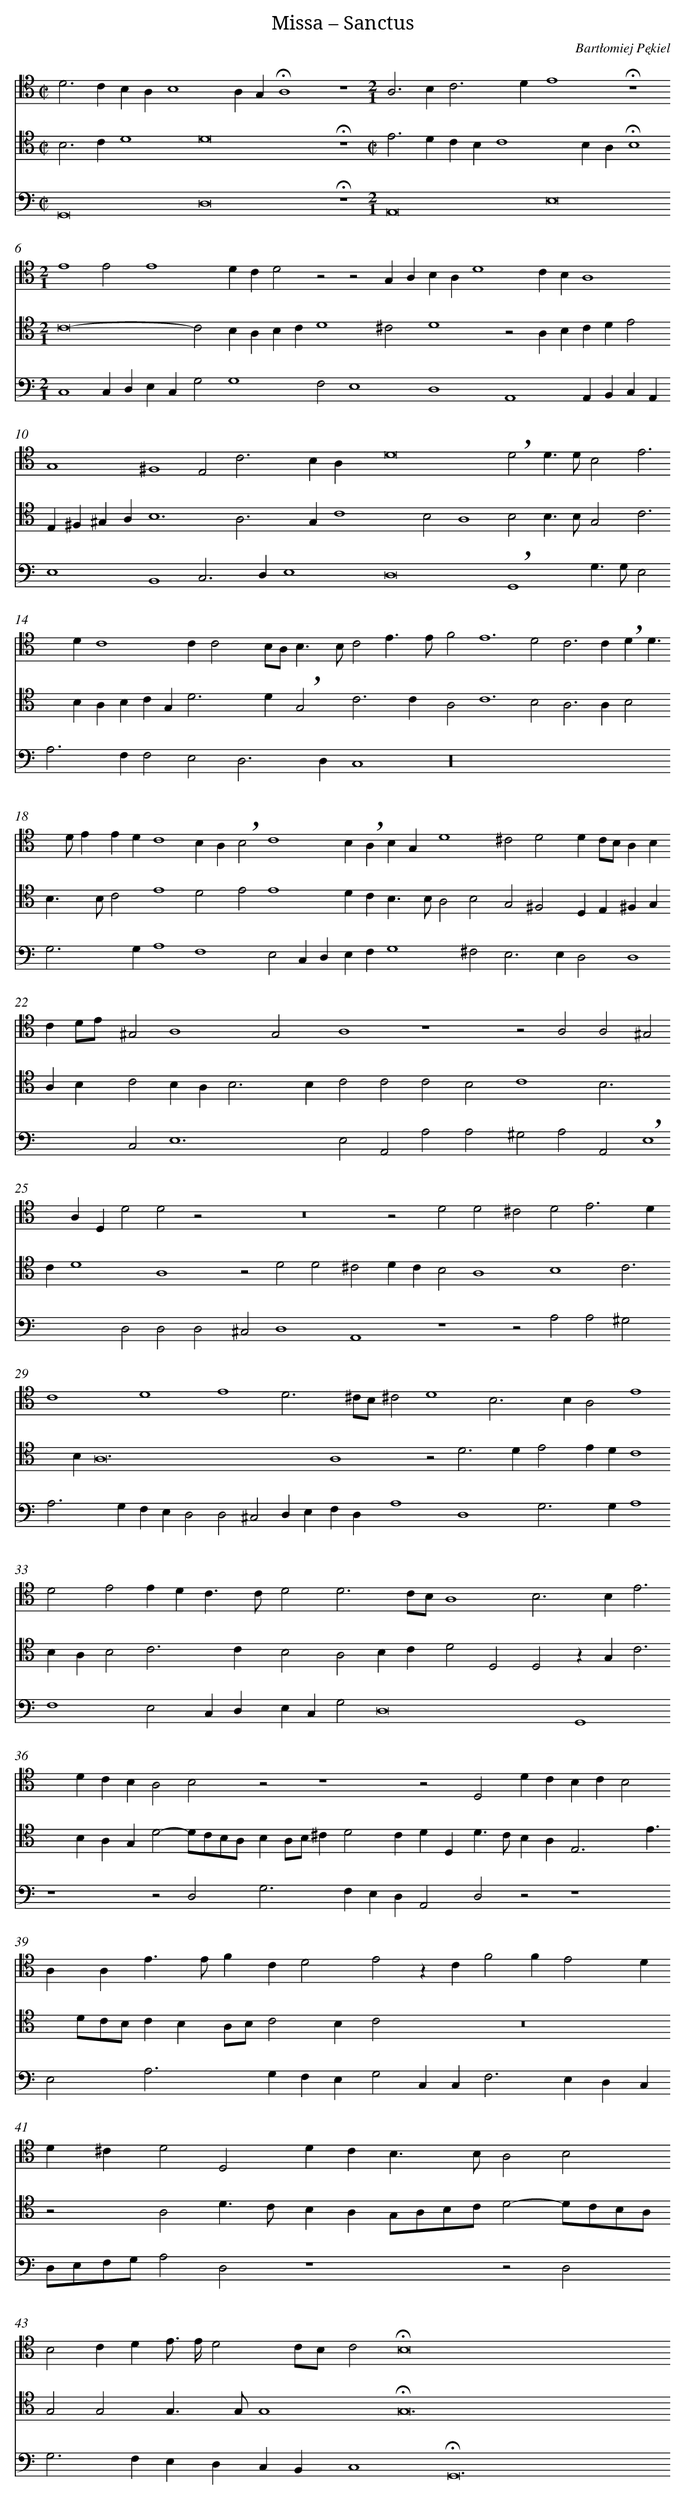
X:1
T: Missa – Sanctus
C: Bartłomiej Pękiel
L: 1/4
M: C|
V: 1 clef=tenor
V: 2 clef=tenor
V: 3 clef=bass
K: C
[V:1] D2>C2B,A,B,4 [|]
[V:2] B,2>C2D4 [|]
[V:3] G,,8 [|]
[V:1] A,G,!fermata!A,4 [|]
[V:2] D8 [|]
[V:3] D,8 [|]
[V:1] z4 [|]
[V:2] !fermata!z4 [|]
[V:3] !fermata!z4 [|]
[V:1] [M:2/1]A,2>B,2C3D [|]
[V:2] [M:C|]E2>D2CB,C4 [|]
[V:3] [M:2/1]A,,8 [|]
[V:1] E4!fermata!z4 [|]
[V:2] B,A,!fermata!B,4 [|]
[V:3] E,8 [|]
[V:1] [M:2/1]E4E2E4 [|]
[V:2] [M:2/1]C8- [|]
[V:3] [M:2/1]C,4C,D,E,C, [|]
[V:1] DCD2z2 [|]
[V:2] C2B,A,B,CD4 [|]
[V:3] G,2G,4F,2 [|]
[V:1] z2G,A,B,A,D4 [|]
[V:2] ^C2D4 [|]
[V:3] E,4D,4 [|]
[V:1] CB,A,4 [|]
[V:2] z2A,B,CDE2 [|]
[V:3] A,,4A,,B,,C,A,, [|]
[V:1] G,4^F,4 [|]
[V:2] E,^F,^G,A,B,6 [|]
[V:3] E,4B,,4 [|]
[V:1] E,2C2>B,2A,x [|]
[V:2] A,2>G,2C4 [|]
[V:3] C,2>D,2E,4 [|]
[V:1] D8 [|]
[V:2] B,2A,4 [|]
[V:3] D,8 [|]
[V:1] !breath!D2D>DB,2E3 [|]
[V:2] B,2B,>B,G,2C3 [|]
[V:3] !breath!G,,4G,>G,E,2 [|]
[V:1] DC4CC2 [|]
[V:2] B,A,B,CG,D3 [|]
[V:3] A,2>F,2F,2E,2 [|]
[V:1] B,/A,<B,B,/C2E3/E/ [|]
[V:2] D!breath!G,2C3C [|]
[V:3] D,2>D,2C,4 [|]
[V:1] F2E6 [|]
[V:2] A,2C6 [|]
[V:3] z16 [|]
[V:1] D2C2>C2!breath!DD3/ [|]
[V:2] B,2A,2>A,2B,2 [|]
[V:3]  [|]
[V:1] D/EEDC4 [|]
[V:2] B,>B,C2E4 [|]
[V:3] G,2>G,2A,4 [|]
[V:1] B,A,!breath!B,2C4 [|]
[V:2] D2E2E4 [|]
[V:3] F,4E,2C,D, [|]
[V:1] B,!breath!A,B,G,D4 [|]
[V:2] DCB,>B,A,2B,2 [|]
[V:3] E,F,G,4^F,2 [|]
[V:1] ^C2D2DC/B,/A,B, [|]
[V:2] G,2^F,2D,E,^F,G, [|]
[V:3] E,2>E,2D,2D,4 [|]
[V:1] CD/E/^G,2A,4 [|]
[V:2] A,B,C2B,A,B,3 [|]
[V:3] C,2E,6 [|]
[V:1] G,2A,4z4 [|]
[V:2] B,C2C2C2 [|]
[V:3] E,2A,,2A,2 [|]
[V:1] z2A,2A,2 [|]
[V:2] B,2C4B,3 [|]
[V:3] A,2^G,2A,2A,,2 [|]
[V:1] ^G,2A,D,D2D2 [|]
[V:2] CD4A,4 [|]
[V:3] !breath!E,4D,2D,2 [|]
[V:1] z2z8 [|]
[V:2] z2D2D2 [|]
[V:3] D,2^C,2D,4 [|]
[V:1] z2D2D2 [|]
[V:2] ^C2DCB,2A,4 [|]
[V:3] A,,4z4 [|]
[V:1] ^C2D2E3D [|]
[V:2] B,4C3 [|]
[V:3] z2A,2A,2^G,2 [|]
[V:1] C4D4 [|]
[V:2] B,A,12 [|]
[V:3] A,2>G,2F,E,D,2 [|]
[V:1] E4D3^C/B,/ [|]
[V:2] A,4 [|]
[V:3] D,2^C,2D,E,F,D, [|]
[V:1] ^C2D4B,3 [|]
[V:2] z2D3D [|]
[V:3] A,4D,4 [|]
[V:1] B,A,2E4 [|]
[V:2] E2EDC4 [|]
[V:3] G,2>G,2A,4 [|]
[V:1] D2E2EDC3/C/ [|]
[V:2] B,A,B,2C3C [|]
[V:3] F,4E,2C,D, [|]
[V:1] D2D3C/B,/A,4 [|]
[V:2] B,2A,2B,CD2 [|]
[V:3] E,C,G,2D,8 [|]
[V:1] B,2>B,2E3 [|]
[V:2] D,2D,2zG,C3 [|]
[V:3] G,,4 [|]
[V:1] DCB,A,2B,2 [|]
[V:2] B,A,G,D2-D/C/B,/A,/ [|]
[V:3] z4z2D,2 [|]
[V:1] z2z4z2 [|]
[V:2] B,A,/B,/^CD2CDD, [|]
[V:3] G,2>F,2E,D,A,,2 [|]
[V:1] D,2DCB,CB,2 [|]
[V:2] D>CB,A,2<E,2E3/ [|]
[V:3] D,2z2z4 [|]
[V:1] A,A,E>EFCD2 [|]
[V:2] D/C/B,/CB,A,/B,/C2B, [|]
[V:3] E,2A,2>G,2F,E, [|]
[V:1] E2zCF2FE2 [|]
[V:2] C2z8 [|]
[V:3] G,2C,C,2<F,2E, [|]
[V:1] DD^CD2D,2 [|]
[V:2] z2A,2D3/C/ [|]
[V:3] D,C,D,/E,/F,/G,/A,2D,2 [|]
[V:1] DCB,>B,A,2B,2 [|]
[V:2] B,A,G,/A,/B,/C/D2-D/C/B,/A,/ [|]
[V:3] z4z2D,2 [|]
[V:1] B,2CDE/> E/D2C/B,/ [|]
[V:2] G,2G,2G,>G,G,4 [|]
[V:3] G,2>F,2E,D,C,B,, [|]
[V:1] C2!fermata!B,8 [|]
[V:2] !fermata!G,12 [|]
[V:3] C,4!fermata!G,,12 [|]
[V:1] x2x4 [|]
[V:2] x2 [|]
[V:3]  [|]
